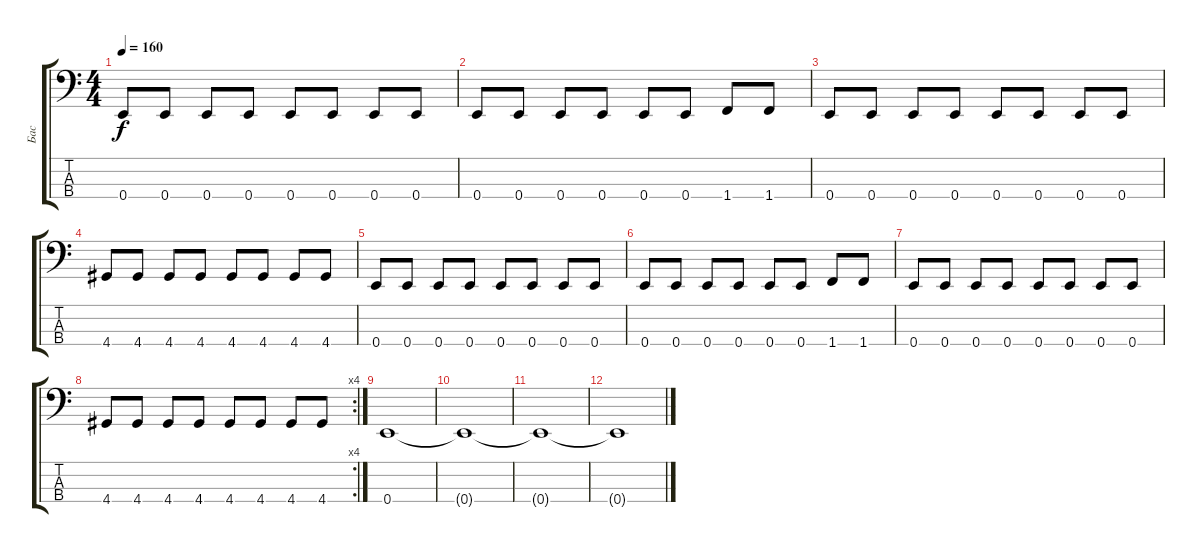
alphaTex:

\track ("Бас" "Бас") {instrument electricbassfinger}
\staff {score tabs}
\tuning (G2 D2 A1 E1) {hide}
\ts (4 4)
\tempo 160
\clef f4
\ks c
0.4.8{dy f volume 8} 0.4.8 0.4.8 0.4.8 0.4.8 0.4.8 0.4.8 0.4.8 |
0.4.8 0.4.8 0.4.8 0.4.8 0.4.8 0.4.8 1.4.8 1.4.8 |
0.4.8 0.4.8 0.4.8 0.4.8 0.4.8 0.4.8 0.4.8 0.4.8 |
4.4.8 4.4.8 4.4.8 4.4.8 4.4.8 4.4.8 4.4.8 4.4.8 |
0.4.8{volume 8} 0.4.8 0.4.8 0.4.8 0.4.8 0.4.8 0.4.8 0.4.8 |
0.4.8 0.4.8 0.4.8 0.4.8 0.4.8 0.4.8 1.4.8 1.4.8 |
0.4.8 0.4.8 0.4.8 0.4.8 0.4.8 0.4.8 0.4.8 0.4.8 |
\rc 4
4.4.8 4.4.8 4.4.8 4.4.8 4.4.8 4.4.8 4.4.8 4.4.8 |
0.4.1 |
0.4{t}.1 |
0.4{t}.1 |
0.4{t}.1
